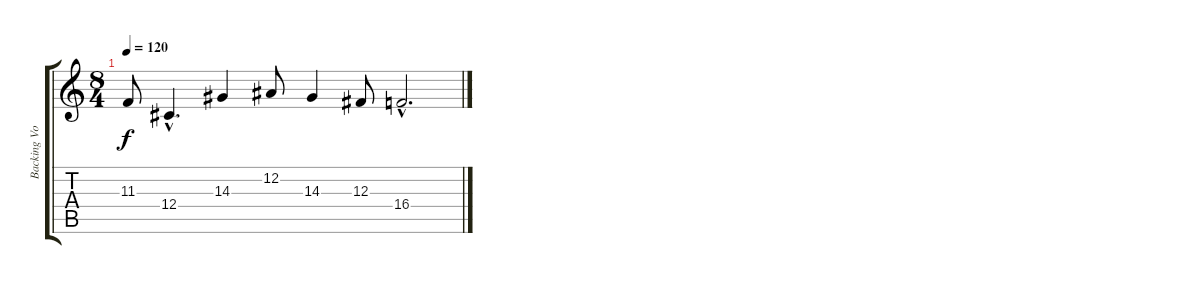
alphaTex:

\track ("Backing Vocals/Piano" "Backing Vo") {instrument choiraahs}
\staff {score tabs}
\tuning (Eb4 Bb3 Gb3 Db3 Ab2 Eb2) {hide}
\ts (8 4)
\tempo 120
\clef g2
\ks c
11.3.8{dy f} 12.4{hac}.4{d} 14.3.4 12.2.8 14.3.4 12.3.8 16.4{hac}.2{d}
